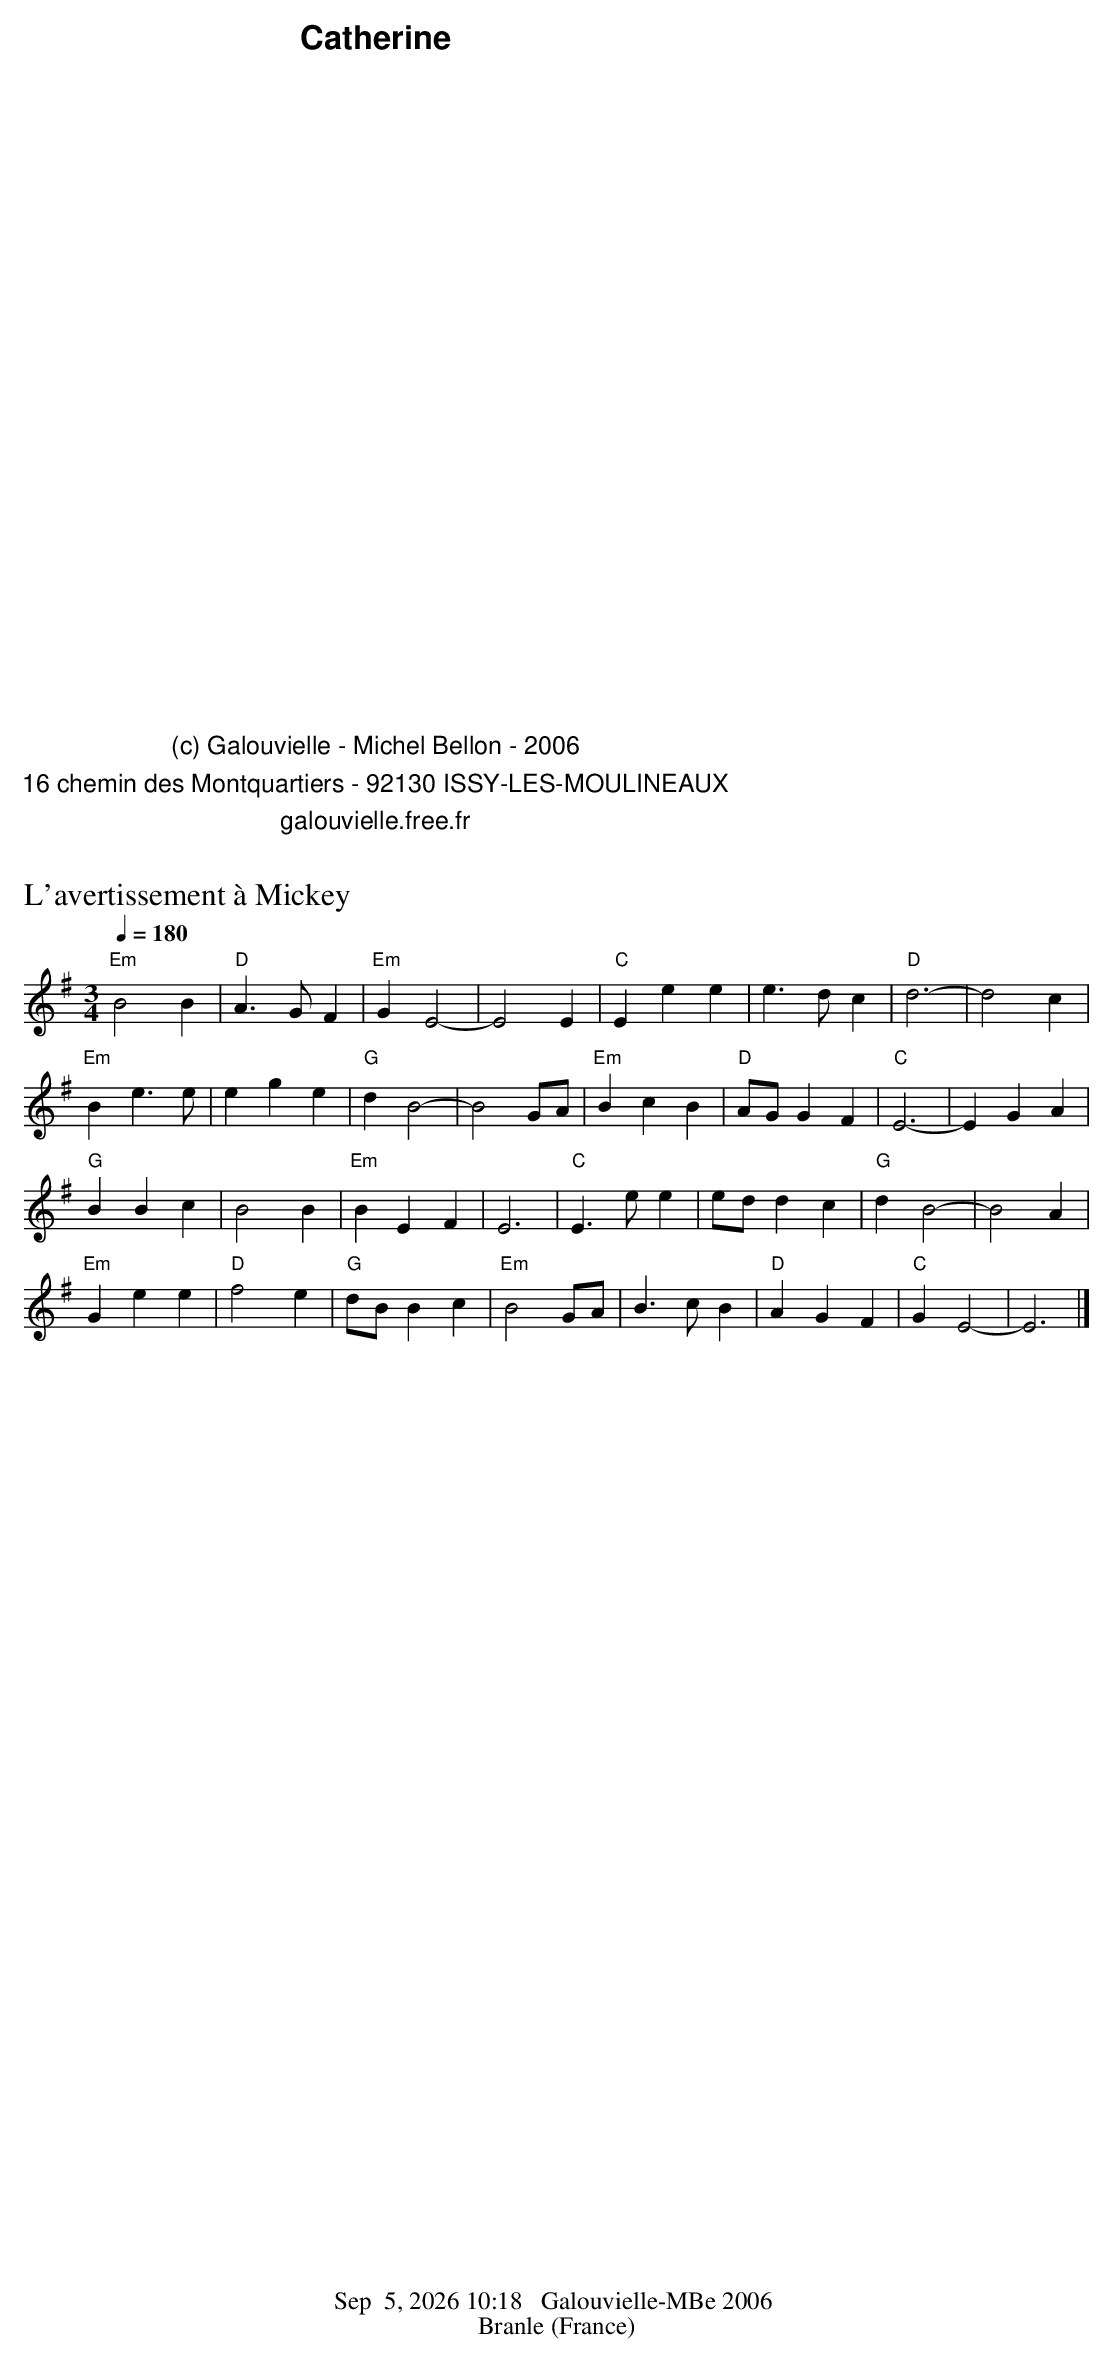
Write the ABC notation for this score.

X:1
%%newpage
T:L'avertissement à Mickey
C:                           % composer
O:Ecosse                           % origin.
M:3/4                           % meter
L:1/4                        % length of shortest note
Q:1/4=180                           % tempo
K:Em                           % key
V:1                          % voice 1
"Em"B2B | "D"A>GF | "Em"GE2- | E2E | "C"Eee | e>dc | "D"d3- | d2c |
"Em"Be>e | ege | "G"dB2- | B2G/A/ | "Em"BcB | "D"A/G/GF | "C"E3- | EGA |
"G"BBc | B2B | "Em"BEF | E3 | "C"E>ee | e/d/dc | "G"dB2- | B2A |
"Em"Gee | "D"f2e | "G"d/B/Bc | "Em"B2G/A/ | B>cB | "D"AGF | "C"GE2- | E3 |]
